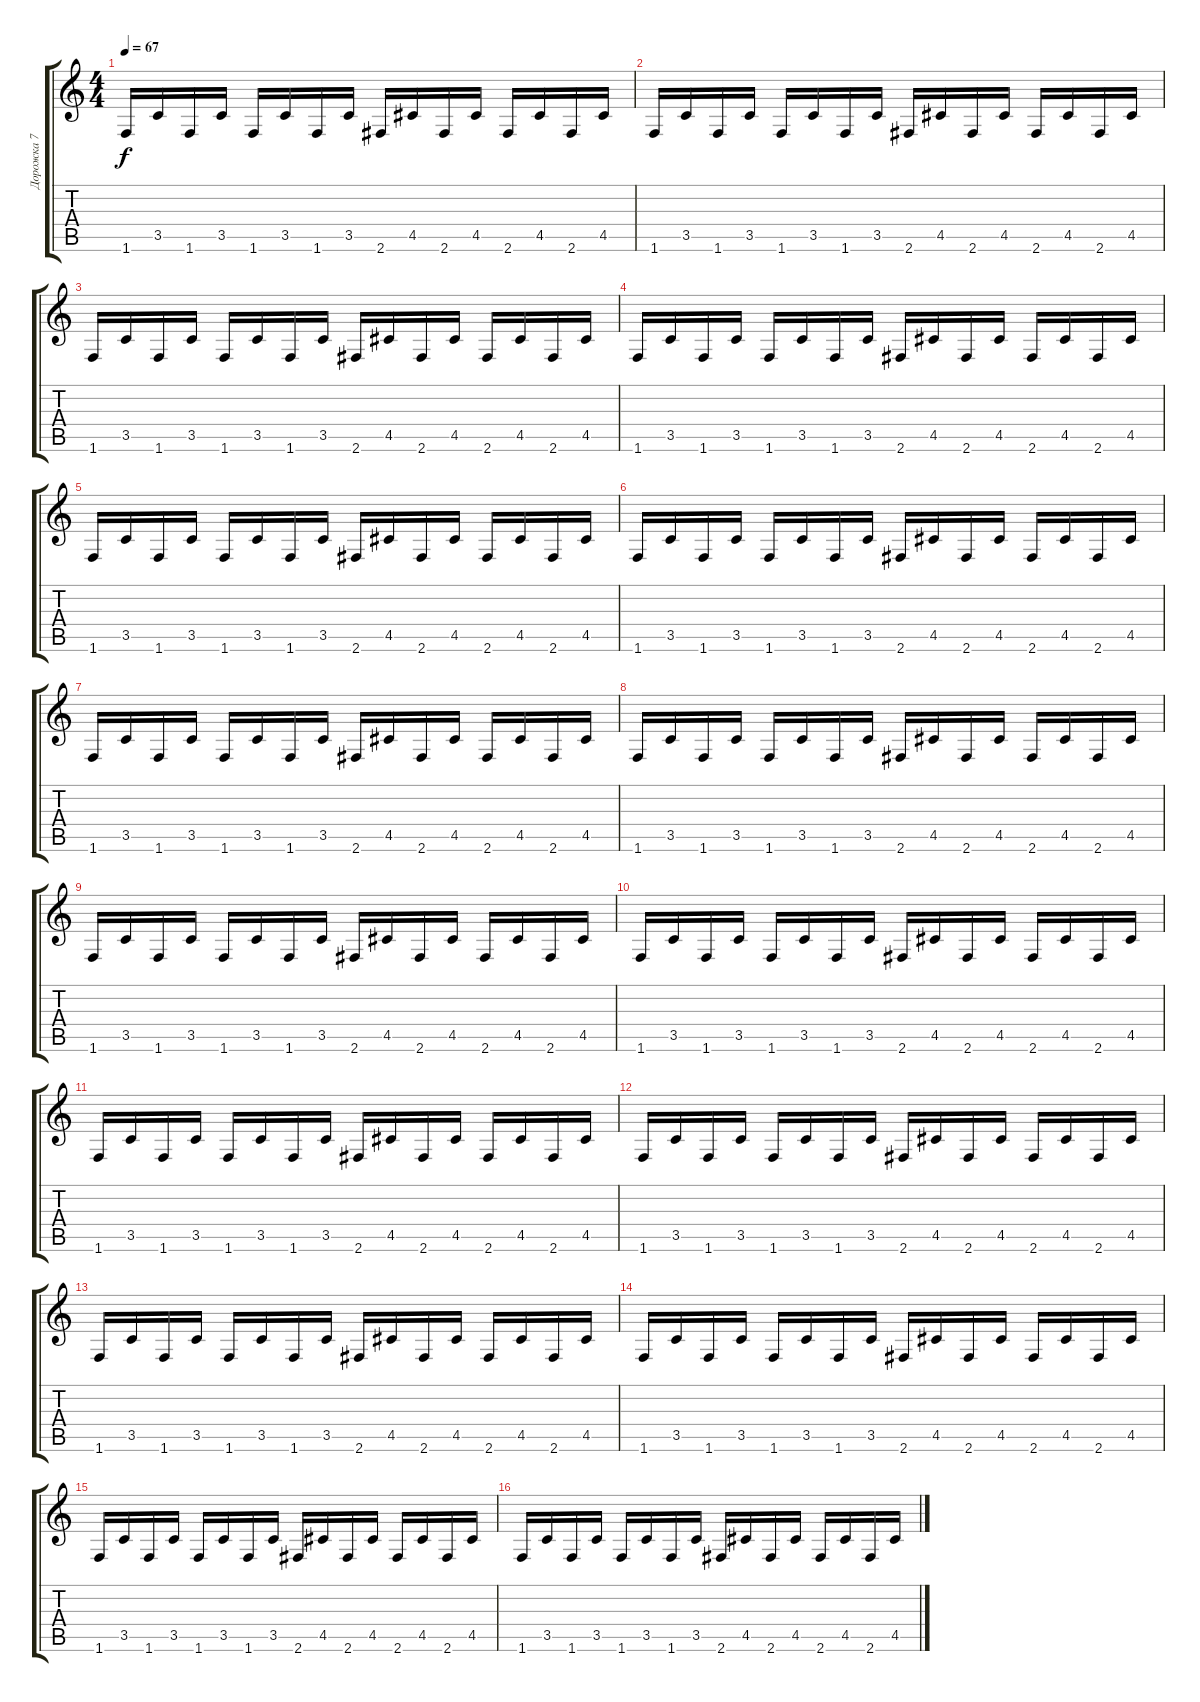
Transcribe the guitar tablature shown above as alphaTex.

\track ("Дорожка 7" "Дорожка 7") {instrument fretlessbass}
\staff {score tabs}
\tuning (E4 B3 G3 D3 A2 E2) {hide}
\ts (4 4)
\tempo 67
\clef g2
\ks c
1.6.16{dy f} 3.5.16 1.6.16 3.5.16 1.6.16 3.5.16 1.6.16 3.5.16 2.6.16 4.5.16 2.6.16 4.5.16 2.6.16 4.5.16 2.6.16 4.5.16 |
1.6.16 3.5.16 1.6.16 3.5.16 1.6.16 3.5.16 1.6.16 3.5.16 2.6.16 4.5.16 2.6.16 4.5.16 2.6.16 4.5.16 2.6.16 4.5.16 |
1.6.16 3.5.16 1.6.16 3.5.16 1.6.16 3.5.16 1.6.16 3.5.16 2.6.16 4.5.16 2.6.16 4.5.16 2.6.16 4.5.16 2.6.16 4.5.16 |
1.6.16 3.5.16 1.6.16 3.5.16 1.6.16 3.5.16 1.6.16 3.5.16 2.6.16 4.5.16 2.6.16 4.5.16 2.6.16 4.5.16 2.6.16 4.5.16 |
1.6.16 3.5.16 1.6.16 3.5.16 1.6.16 3.5.16 1.6.16 3.5.16 2.6.16 4.5.16 2.6.16 4.5.16 2.6.16 4.5.16 2.6.16 4.5.16 |
1.6.16 3.5.16 1.6.16 3.5.16 1.6.16 3.5.16 1.6.16 3.5.16 2.6.16 4.5.16 2.6.16 4.5.16 2.6.16 4.5.16 2.6.16 4.5.16 |
1.6.16 3.5.16 1.6.16 3.5.16 1.6.16 3.5.16 1.6.16 3.5.16 2.6.16 4.5.16 2.6.16 4.5.16 2.6.16 4.5.16 2.6.16 4.5.16 |
1.6.16 3.5.16 1.6.16 3.5.16 1.6.16 3.5.16 1.6.16 3.5.16 2.6.16 4.5.16 2.6.16 4.5.16 2.6.16 4.5.16 2.6.16 4.5.16 |
1.6.16 3.5.16 1.6.16 3.5.16 1.6.16 3.5.16 1.6.16 3.5.16 2.6.16 4.5.16 2.6.16 4.5.16 2.6.16 4.5.16 2.6.16 4.5.16 |
1.6.16 3.5.16 1.6.16 3.5.16 1.6.16 3.5.16 1.6.16 3.5.16 2.6.16 4.5.16 2.6.16 4.5.16 2.6.16 4.5.16 2.6.16 4.5.16 |
1.6.16 3.5.16 1.6.16 3.5.16 1.6.16 3.5.16 1.6.16 3.5.16 2.6.16 4.5.16 2.6.16 4.5.16 2.6.16 4.5.16 2.6.16 4.5.16 |
1.6.16 3.5.16 1.6.16 3.5.16 1.6.16 3.5.16 1.6.16 3.5.16 2.6.16 4.5.16 2.6.16 4.5.16 2.6.16 4.5.16 2.6.16 4.5.16 |
1.6.16 3.5.16 1.6.16 3.5.16 1.6.16 3.5.16 1.6.16 3.5.16 2.6.16 4.5.16 2.6.16 4.5.16 2.6.16 4.5.16 2.6.16 4.5.16 |
1.6.16 3.5.16 1.6.16 3.5.16 1.6.16 3.5.16 1.6.16 3.5.16 2.6.16 4.5.16 2.6.16 4.5.16 2.6.16 4.5.16 2.6.16 4.5.16 |
1.6.16 3.5.16 1.6.16 3.5.16 1.6.16 3.5.16 1.6.16 3.5.16 2.6.16 4.5.16 2.6.16 4.5.16 2.6.16 4.5.16 2.6.16 4.5.16 |
1.6.16 3.5.16 1.6.16 3.5.16 1.6.16 3.5.16 1.6.16 3.5.16 2.6.16 4.5.16 2.6.16 4.5.16 2.6.16 4.5.16 2.6.16 4.5.16
